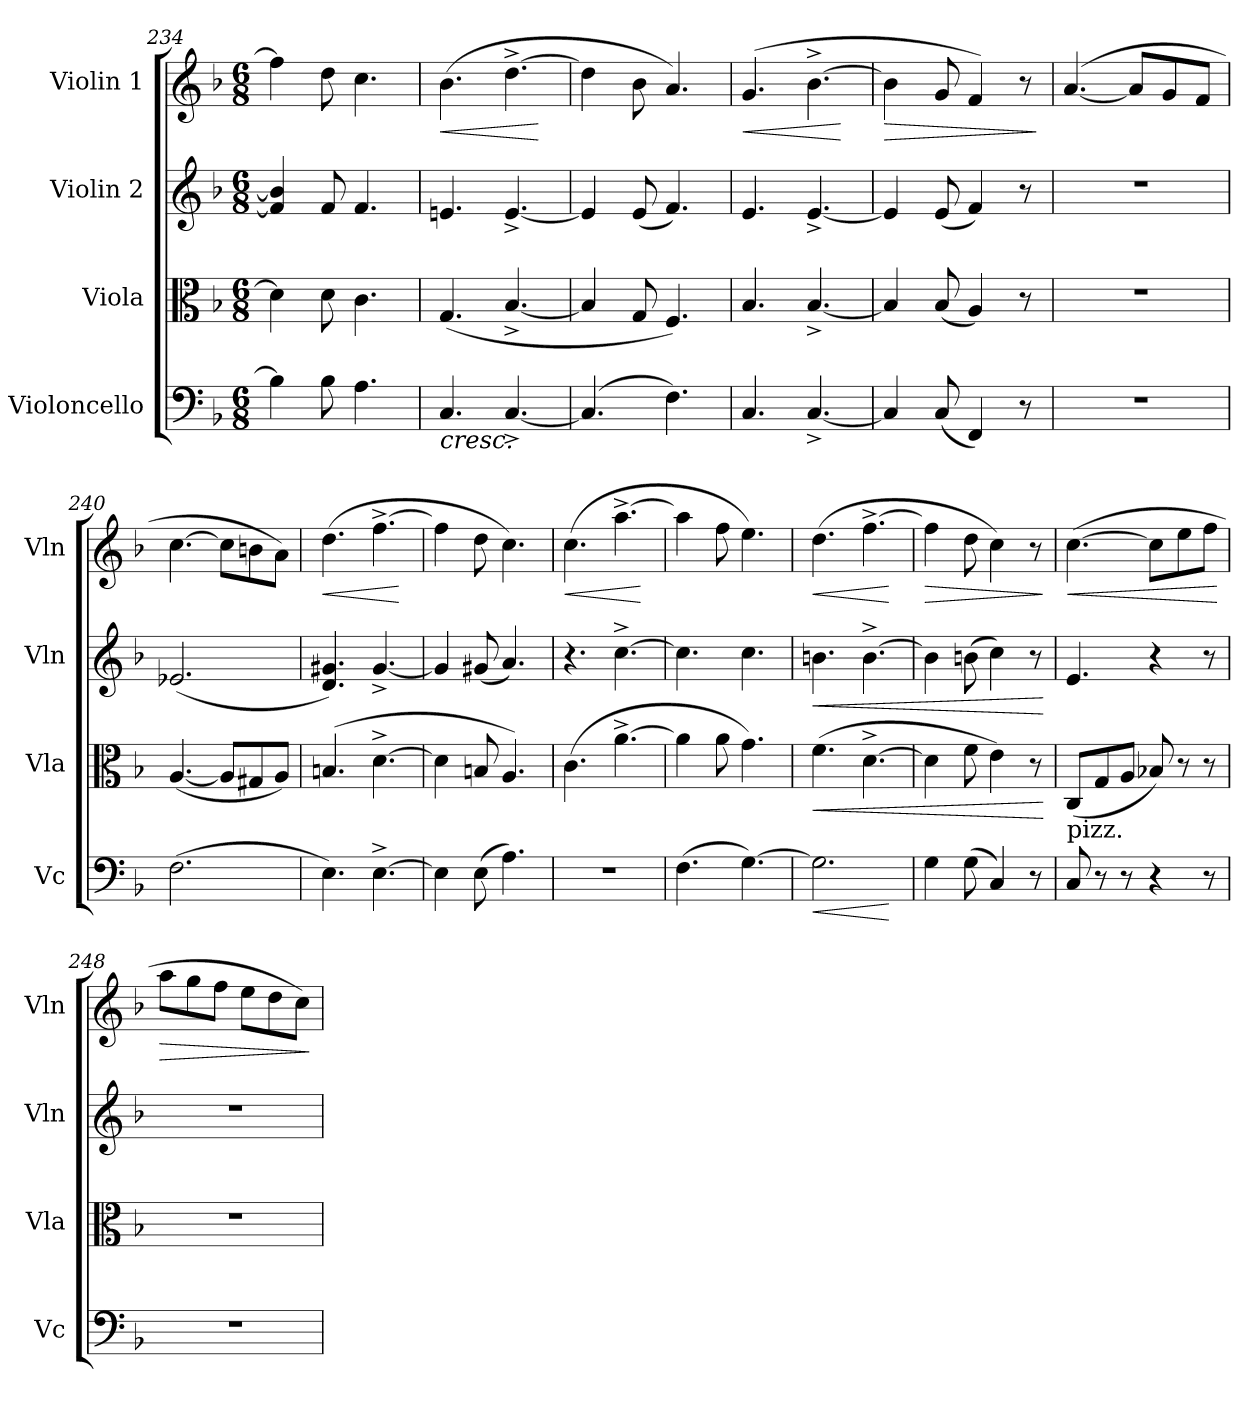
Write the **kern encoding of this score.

**kern	**dynam	**kern	**dynam	**kern	**dynam	**kern	**dynam
*part4	*part4	*part3	*part3	*part2	*part2	*part1	*part1
*staff4	*staff4	*staff3	*staff3	*staff2	*staff2	*staff1	*staff1
*I"Violoncello	*	*I"Viola	*	*I"Violin 2	*	*I"Violin 1	*
*I'Vc	*	*I'Vla	*	*I'Vln	*	*I'Vln	*
*clefF4	*	*clefC3	*	*clefG2	*	*clefG2	*
*k[b-]	*	*k[b-]	*	*k[b-]	*	*k[b-]	*
*M6/8	*	*M6/8	*	*M6/8	*	*M6/8	*
=234	=234	=234	=234	=234	=234	=234	=234
4B-\]	.	4d\]	.	4f/] 4b-/]	.	4ff\]	.
8B-\	.	8d\	.	8f/	.	8dd\	.
4.A\	.	4.c\	.	4.f/	.	4.cc\	.
=235	=235	=235	=235	=235	=235	=235	=235
!	!LO:HP:b	!	!	!	!	!	!LO:HP:b
4.C/	<	(<4.G/	.	4.en/	.	(4.b-\	<
[4.C^>/	.	[4.B-^>/	.	[4.e^>/	.	[4.dd^\	.
.	.	.	.	.	.	.	[
=236	=236	=236	=236	=236	=236	=236	=236
(>4.C/]	.	4B-/]	.	4e/]	.	4dd\]	.
.	.	8G/	.	(8e/	.	8b-\	.
4.F\)	.	4.F/)	.	4.f/)	.	4.a/)	.
=237	=237	=237	=237	=237	=237	=237	=237
!	!	!	!	!	!	!	!LO:HP:b
4.C/	.	4.B-/	.	4.e/	.	(4.g/	<
[4.C^>/	.	[4.B-^>/	.	[4.e^>/	.	[4.b-^\	.
.	.	.	.	.	.	.	[
=238	=238	=238	=238	=238	=238	=238	=238
!	!	!	!	!	!	!	!LO:HP:b
4C/]	.	4B-/]	.	4e/]	.	4b-\]	>
(8C/	.	(8B-/	.	(8e/	.	8g/	.
4FF/)	.	4A/)	.	4f/)	.	4f/)	.
8r	.	8r	.	8r	.	8r	.
.	.	.	.	.	.	.	]
!!LO:LB:g=z
=239	=239	=239	=239	=239	=239	=239	=239
2.r	.	2.r	.	2.r	.	([4.a/	.
.	.	.	.	.	.	8a/L]	.
.	.	.	.	.	.	8g/	.
.	.	.	.	.	.	8f/J	.
=240	=240	=240	=240	=240	=240	=240	=240
(2.F\	.	([4.A/	.	(2.e-X/	.	[4.cc\	.
.	.	8A/L]	.	.	.	8cc\L]	.
.	.	8G#X/	.	.	.	8bn\	.
.	.	8A/J)	.	.	.	8a\J)	.
!!LO:LB:g=z
=241	=241	=241	=241	=241	=241	=241	=241
!	!	!	!	!	!	!	!LO:HP:b
4.E\)	.	(4.Bn/	.	4.d/ 4.g#X/)	.	(4.dd\	<
[4.E^\	.	[4.d^\	.	[4.g#^>/	.	[4.ff^\	.
.	.	.	.	.	.	.	[
=242	=242	=242	=242	=242	=242	=242	=242
4E\]	.	4d\]	.	4g#/]	.	4ff\]	.
(8E\	.	8Bn/	.	(8g#X/	.	8dd\	.
4.A\)	.	4.A/)	.	4.a/)	.	4.cc\)	.
=243	=243	=243	=243	=243	=243	=243	=243
!	!	!	!	!	!	!	!LO:HP:b
2.r	.	(4.c\	.	4.r	.	(4.cc\	<
.	.	[4.a^\	.	[4.cc^\	.	[4.aa^\	.
.	.	.	.	.	.	.	[
=244	=244	=244	=244	=244	=244	=244	=244
(4.F\	.	4a\]	.	4.cc\]	.	4aa\]	.
.	.	8a\	.	.	.	8ff\	.
[4.G\)	.	4.g\)	.	4.cc\	.	4.ee\)	.
=245	=245	=245	=245	=245	=245	=245	=245
!	!LO:HP:b	!	!LO:HP:b	!	!LO:HP:b	!	!LO:HP:b
2.G\]	<	(4.f\	<	4.bn\	<	(4.dd\	<
.	.	[4.d^\	.	[4.b^\	.	[4.ff^\	.
.	[	.	.	.	.	.	[
=246	=246	=246	=246	=246	=246	=246	=246
!	!	!	!	!	!	!	!LO:HP:b
4G\	.	4d\]	.	4b\]	.	4ff\]	>
(8G\	.	8f\	.	(8bn\	.	8dd\	.
4C/)	.	4e\)	.	4cc\)	.	4cc\)	.
8r	.	8r	.	8r	.	8r	.
.	[	.	[	.	[	.	]
=247	=247	=247	=247	=247	=247	=247	=247
!LO:TX:a:t=pizz.	!	!	!	!	!	!	!
!	!	!	!	!	!	!	!LO:HP:b
8C/	.	(8C/L	.	4.e/	.	([4.cc\	<
8r	.	8G/	.	.	.	.	.
8r	.	8A/J	.	.	.	.	.
4r	.	8B-X/)	.	4r	.	8cc\L]	.
.	.	8r	.	.	.	8ee\	.
8r	.	8r	.	8r	.	8ff\J	.
.	.	.	.	.	.	.	[
=248	=248	=248	=248	=248	=248	=248	=248
!	!	!	!	!	!	!	!LO:HP:b
2.r	.	2.r	.	2.r	.	8aa\L	>
.	.	.	.	.	.	8gg\	.
.	.	.	.	.	.	8ff\J	.
.	.	.	.	.	.	8ee\L	.
.	.	.	.	.	.	8dd\	.
.	.	.	.	.	.	8cc\J)	.
.	.	.	.	.	.	.	]
=	=	=	=	=	=	=	=
*-	*-	*-	*-	*-	*-	*-	*-
